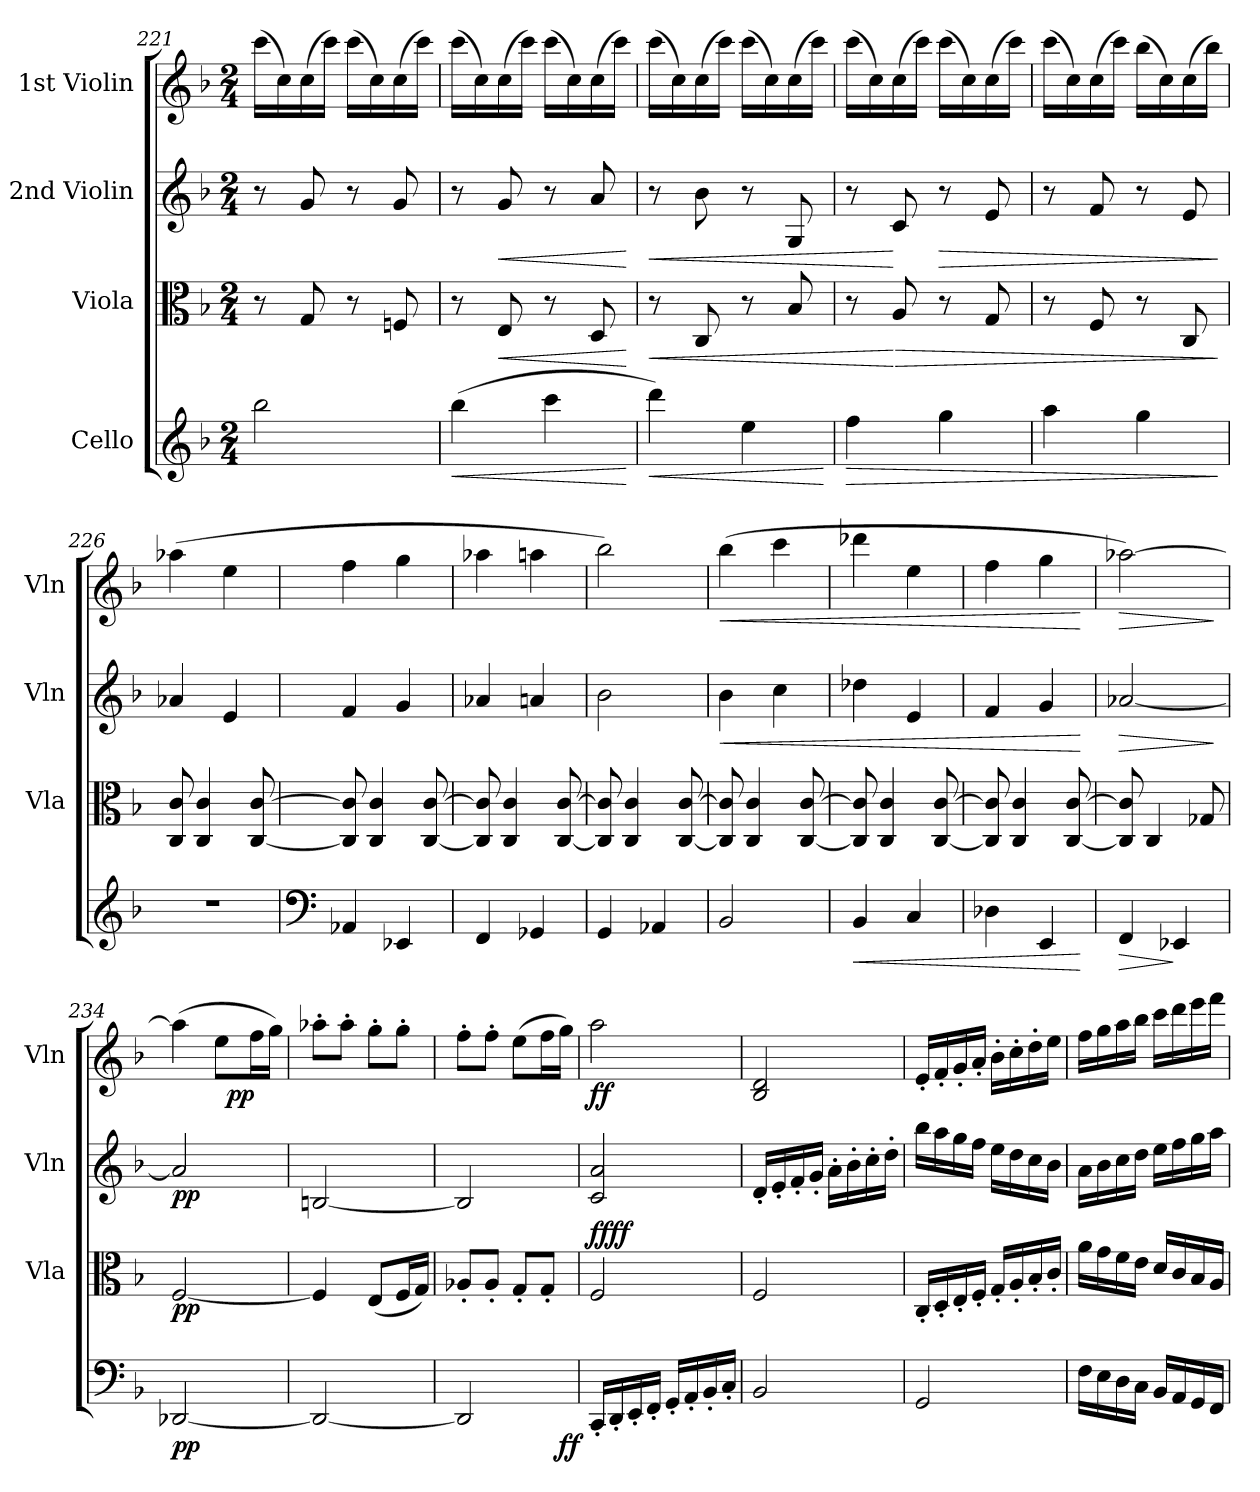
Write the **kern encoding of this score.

**kern	**dynam	**kern	**dynam	**kern	**dynam	**kern	**dynam
*part4	*part4	*part3	*part3	*part2	*part2	*part1	*part1
*staff4	*staff4	*staff3	*staff3	*staff2	*staff2	*staff1	*staff1
*I"Cello	*	*I"Viola	*	*I"2nd Violin	*	*I"1st Violin	*
*	*	*I'Vla	*	*I'Vln	*	*I'Vln	*
*clefG2	*	*clefC3	*	*clefG2	*	*clefG2	*
*k[b-]	*	*k[b-]	*	*k[b-]	*	*k[b-]	*
*F:	*	*F:	*	*F:	*	*F:	*
*M2/4	*	*M2/4	*	*M2/4	*	*M2/4	*
=221	=221	=221	=221	=221	=221	=221	=221
2bb-\	.	8r	.	8r	.	(>16ccc\LL	.
.	.	.	.	.	.	16cc\)	.
.	.	8G/	.	8g/	.	(>16cc\	.
.	.	.	.	.	.	16ccc\JJ)	.
.	.	8r	.	8r	.	(>16ccc\LL	.
.	.	.	.	.	.	16cc\)	.
.	.	8Fn/	.	8g/	.	(>16cc\	.
.	.	.	.	.	.	16ccc\JJ)	.
=222	=222	=222	=222	=222	=222	=222	=222
!	!LO:HP:b	!	!	!	!	!	!
(>4bb-\	<	8r	.	8r	.	(>16ccc\LL	.
.	.	.	.	.	.	16cc\)	.
!	!	!	!LO:HP:b	!	!LO:HP:b	!	!
.	.	8E/	<	8g/	<	(>16cc\	.
.	.	.	.	.	.	16ccc\JJ)	.
4ccc\	.	8r	.	8r	.	(>16ccc\LL	.
.	.	.	.	.	.	16cc\)	.
.	.	8D/	.	8a/	.	(>16cc\	.
.	.	.	.	.	.	16ccc\JJ)	.
.	[	.	[	.	[	.	.
!!LO:LB:g=z
=223	=223	=223	=223	=223	=223	=223	=223
!	!LO:HP:b	!	!LO:HP:b	!	!LO:HP:b	!	!
4ddd\)	<	8r	<	8r	<	(>16ccc\LL	.
.	.	.	.	.	.	16cc\)	.
.	.	8C/	.	8b-\	.	(>16cc\	.
.	.	.	.	.	.	16ccc\JJ)	.
4ee\	.	8r	.	8r	.	(>16ccc\LL	.
.	.	.	.	.	.	16cc\)	.
.	.	8B-/	.	8G/	.	(>16cc\	.
.	.	.	.	.	.	16ccc\JJ)	.
.	[	.	.	.	.	.	.
=224	=224	=224	=224	=224	=224	=224	=224
!	!LO:HP:b	!	!	!	!	!	!
4ff\	>	8r	.	8r	.	(>16ccc\LL	.
.	.	.	.	.	.	16cc\)	.
!	!	!	!LO:HP:n=1:b	!	!	!	!
.	.	8A/	[ >	8c/	[	(>16cc\	.
.	.	.	.	.	.	16ccc\JJ)	.
!	!	!	!	!	!LO:HP:b	!	!
4gg\	.	8r	.	8r	>	(>16ccc\LL	.
.	.	.	.	.	.	16cc\)	.
.	.	8G/	.	8e/	.	(>16cc\	.
.	.	.	.	.	.	16ccc\JJ)	.
=225	=225	=225	=225	=225	=225	=225	=225
4aa\	.	8r	.	8r	.	(>16ccc\LL	.
.	.	.	.	.	.	16cc\)	.
.	.	8F/	.	8f/	.	(>16cc\	.
.	.	.	.	.	.	16ccc\JJ)	.
4gg\	.	8r	.	8r	.	(>16bb-\LL	.
.	.	.	.	.	.	16cc\)	.
.	.	8C/	.	8e/	.	(>16cc\	.
.	.	.	.	.	.	16bb-\JJ)	.
.	]	.	]	.	]	.	.
=226	=226	=226	=226	=226	=226	=226	=226
2r	.	8C/ 8c/	.	4a-X/	.	(>4aa-X\	.
.	.	4C/ 4c/	.	.	.	.	.
.	.	.	.	4e/	.	4ee\	.
.	.	[8C/ [8c/	.	.	.	.	.
=227	=227	=227	=227	=227	=227	=227	=227
*clefF4	*	*	*	*	*	*	*
4AA-X/	.	8C/] 8c/]	.	4f/	.	4ff\	.
.	.	4C/ 4c/	.	.	.	.	.
4EE-X/	.	.	.	4g/	.	4gg\	.
.	.	[8C/ [8c/	.	.	.	.	.
=228	=228	=228	=228	=228	=228	=228	=228
4FF/	.	8C/] 8c/]	.	4a-X/	.	4aa-X\	.
.	.	4C/ 4c/	.	.	.	.	.
4GG-X/	.	.	.	4an/	.	4aan\	.
.	.	[8C/ [8c/	.	.	.	.	.
=229	=229	=229	=229	=229	=229	=229	=229
4GG/	.	8C/] 8c/]	.	2b-\	.	2bb-\)	.
.	.	4C/ 4c/	.	.	.	.	.
4AA-X/	.	.	.	.	.	.	.
.	.	[8C/ [8c/	.	.	.	.	.
=230	=230	=230	=230	=230	=230	=230	=230
!	!	!	!	!	!LO:HP:b	!	!LO:HP:b
2BB-/	.	8C/] 8c/]	.	4b-\	<	(>4bb-\	<
.	.	4C/ 4c/	.	.	.	.	.
.	.	.	.	4cc\	.	4ccc\	.
.	.	[8C/ [8c/	.	.	.	.	.
=231	=231	=231	=231	=231	=231	=231	=231
!	!LO:HP:b	!	!	!	!	!	!
4BB-/	<	8C/] 8c/]	.	4dd-X\	.	4ddd-X\	.
.	.	4C/ 4c/	.	.	.	.	.
4C/	.	.	.	4e/	.	4ee\	.
.	.	[8C/ [8c/	.	.	.	.	.
=232	=232	=232	=232	=232	=232	=232	=232
4D-X\	.	8C/] 8c/]	.	4f/	.	4ff\	.
.	.	4C/ 4c/	.	.	.	.	.
4EE/	.	.	.	4g/	.	4gg\	.
.	.	[8C/ [8c/	.	.	.	.	.
.	[	.	.	.	[	.	[
!!LO:PB:g=z
=233	=233	=233	=233	=233	=233	=233	=233
!	!LO:HP:b	!	!	!	!LO:HP:b	!	!LO:HP:b
4FF/	>	8C/] 8c/]	.	[2a-X/	>	[2aa-X\)	>
.	.	4C/	.	.	.	.	.
4EE-X/	]	.	.	.	.	.	.
.	.	8G-X/	.	.	.	.	.
.	.	.	.	.	]	.	]
=234	=234	=234	=234	=234	=234	=234	=234
!	!LO:DY:b	!	!LO:DY:b	!	!LO:DY:b	!	!
*	*	*	*	*	*	*^	*
[2DD-X/	pp	[2F/	pp	2a-/]	pp	(>4aa-\]	4ryy	.
.	.	.	.	.	.	8ee\L	32ryy	.
!	!	!	!	!	!	!	!	!LO:DY:b
.	.	.	.	.	.	.	8..ryy	pp
.	.	.	.	.	.	16ff\L	.	.
.	.	.	.	.	.	16gg\JJ)	.	.
*	*	*	*	*	*	*v	*v	*
=235	=235	=235	=235	=235	=235	=235	=235
2DD-/_	.	4F/]	.	[2Bn/	.	8aa-X'>\L	.
.	.	.	.	.	.	8aa-'>\J	.
.	.	(<8E/L	.	.	.	8gg'>\L	.
.	.	16F/L	.	.	.	8gg'>\J	.
.	.	16G/JJ)	.	.	.	.	.
=236	=236	=236	=236	=236	=236	=236	=236
*^	*	*	*	*	*	*	*
2DD-/]	4..ryy	.	8A-X'</L	.	2B/]	.	8ff'>\L	.
.	.	.	8A-'</J	.	.	.	8ff'>\J	.
.	.	.	8G'</L	.	.	.	(>8ee\L	.
.	.	.	8G'</J	.	.	.	16ff\L	.
!	!	!LO:DY:b	!	!	!	!	!	!
.	16ryy	ff	.	.	.	.	16gg\JJ)	.
=237	=237	=237	=237	=237	=237	=237	=237	=237
!	!	!	!	!LO:DY:a	!	!	!	!
!	!	!	!	!LO:DY:n=1:b	!	!	!	!LO:DY:b
*v	*v	*	*	*	*	*	*	*
16CC'</LL	.	2F/	ff ff	2c/ 2a/	.	2aa\	ff
16DD'</	.	.	.	.	.	.	.
16EE'</	.	.	.	.	.	.	.
16FF'</JJ	.	.	.	.	.	.	.
16GG'</LL	.	.	.	.	.	.	.
16AA'</	.	.	.	.	.	.	.
16BB-'</	.	.	.	.	.	.	.
16C'</JJ	.	.	.	.	.	.	.
=238	=238	=238	=238	=238	=238	=238	=238
2BB-/	.	2F/	.	16d'</LL	.	2B-/ 2d/	.
.	.	.	.	16e'</	.	.	.
.	.	.	.	16f'</	.	.	.
.	.	.	.	16g'</JJ	.	.	.
.	.	.	.	16a'>\LL	.	.	.
.	.	.	.	16b-'>\	.	.	.
.	.	.	.	16cc'>\	.	.	.
.	.	.	.	16dd'>\JJ	.	.	.
=239	=239	=239	=239	=239	=239	=239	=239
2GG/	.	16C'</LL	.	16bb-\LL	.	16e'</LL	.
.	.	16D'</	.	16aa\	.	16f'</	.
.	.	16E'</	.	16gg\	.	16g'</	.
.	.	16F'</JJ	.	16ff\JJ	.	16a'</JJ	.
.	.	16G'</LL	.	16ee\LL	.	16b-'>\LL	.
.	.	16A'</	.	16dd\	.	16cc'>\	.
.	.	16B-'</	.	16cc\	.	16dd'>\	.
.	.	16c'</JJ	.	16b-\JJ	.	16ee\JJ	.
=240	=240	=240	=240	=240	=240	=240	=240
16F\LL	.	16a\LL	.	16a\LL	.	16ff\LL	.
16E\	.	16g\	.	16b-\	.	16gg\	.
16D\	.	16f\	.	16cc\	.	16aa\	.
16C\JJ	.	16e\JJ	.	16dd\JJ	.	16bb-\JJ	.
16BB-/LL	.	16d/LL	.	16ee\LL	.	16ccc\LL	.
16AA/	.	16c/	.	16ff\	.	16ddd\	.
16GG/	.	16B-/	.	16gg\	.	16eee\	.
16FF/JJ	.	16A/JJ	.	16aa\JJ	.	16fff\JJ	.
=	=	=	=	=	=	=	=
*-	*-	*-	*-	*-	*-	*-	*-
